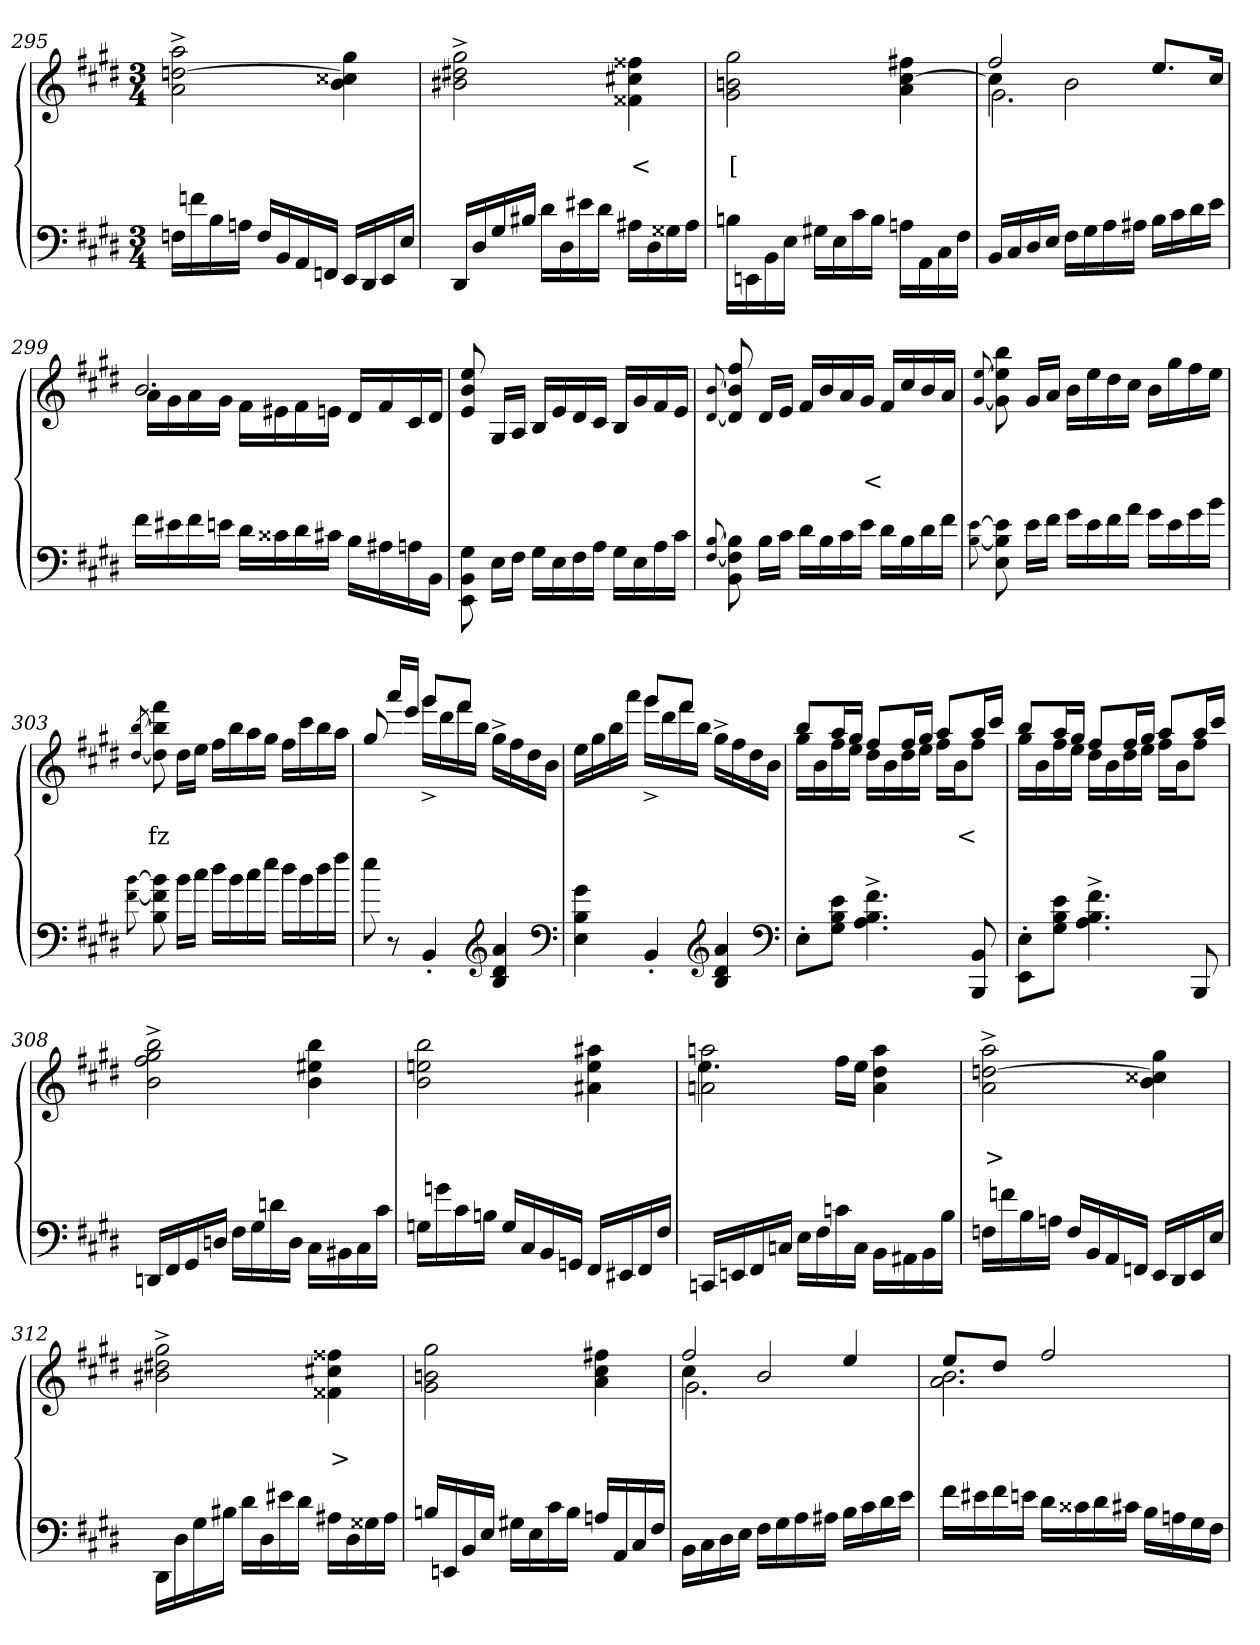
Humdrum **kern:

**kern	**kern	**text	**text
*part2	*part1	*part1	*part1
*staff2	*staff1	*staff1	*staff1
*clefF4	*clefG2	*	*
*k[f#c#g#d#]	*k[f#c#g#d#]	*	*
*M3/4	*M3/4	*	*
=295	=295	=295	=295
16FnLL	2aa^> [2ddn^> 2a^>	.	.
16fn	.	.	.
16B	.	.	.
16AnJJ	.	.	.
16F/LL	.	.	.
16BB	.	.	.
16AA	.	.	.
16FFnJJ	.	.	.
16EE/LL	4gg# 4cc##X] 4b	.	.
16DD#	.	.	.
16EE	.	.	.
16EJJ	.	.	.
=296	=296	=296	=296
16DD#LL	2gg#^> 2dd#X^> 2b#X^>	.	.
16D#	.	.	.
16G#	.	.	.
16B#XJJ	.	.	.
16d#LL	.	.	.
16D#	.	.	.
16e#X	.	.	.
16d#JJ	.	.	.
16A#XLL	4ff##X 4cc#X 4f##X	.	<
16D#	.	.	.
16G##X	.	.	.
16A#JJ	.	.	.
=297	=297	=297	=297
16Bn\LL	2gg# 2bn 2g#	.	[
16EEn	.	.	.
16BB	.	.	.
16EJJ	.	.	.
16G#XLL	.	.	.
16E	.	.	.
16c#	.	.	.
16BJJ	.	.	.
16AnLL	4ff#X [4cc# 4a	.	.
16AA	.	.	.
16C#	.	.	.
16F#JJ	.	.	.
=298	=298	=298	=298
*	*^	*	*
*	*	*^	*	*
16BB/LL	2ff#	4cc#]	2.g#\	.	.
16C#	.	.	.	.	.
16D#	.	.	.	.	.
16EJJ	.	.	.	.	.
16F#LL	.	2b	.	.	.
16G#	.	.	.	.	.
16A	.	.	.	.	.
16A#XJJ	.	.	.	.	.
16BLL	8.eeL	.	.	.	.
16c#	.	.	.	.	.
16d#	.	.	.	.	.
16eJJ	16cc#Jk	.	.	.	.
*	*	*v	*v	*	*
=299	=299	=299	=299	=299
16f#LL	2.b	16aLL	.	.
16e#X	.	16g#	.	.
16f#	.	16a	.	.
16enJJ	.	16g#JJ	.	.
16d#LL	.	16f#LL	.	.
16c##X	.	16e#X	.	.
16d#	.	16f#	.	.
16c#XJJ	.	16enJJ	.	.
16BLL	.	16d#/LL	.	.
16A#X	.	16f#	.	.
16An	.	16c#	.	.
16BBJJ	.	16d#JJ	.	.
*	*v	*v	*	*
=300	=300	=300	=300
8G# 8BB 8EE\	8ee 8b 8e	.	.
16ELL	16G#LL	.	.
16F#JJ	16AJJ	.	.
16G#LL	16BLL	.	.
16E	16e	.	.
16F#	16d#	.	.
16AJJ	16c#JJ	.	.
16G#LL	16BLL	.	.
16E	16g#	.	.
16A	16f#	.	.
16c#JJ	16eJJ	.	.
=301	=301	=301	=301
[8qqB [8qqF#/	[8qqb [8qqd#/	.	.
8B] 8F#] 8BB	8ff# 8b] 8d#]	.	.
16BLL	16d#LL	.	.
16c#JJ	16eJJ	.	.
16d#LL	16f#LL	.	.
16B	16b	.	.
16c#	16a	.	.
16eJJ	16g#JJ	.	<
16d#LL	16f#LL	.	.
16B	16cc#	.	.
16d#	16b	.	.
16f#JJ	16aJJ	.	.
=302	=302	=302	=302
[8qqe [8qqB\	[8qqee [8qqg#/	.	.
8e] 8B] 8E	8bb 8ee] 8g#]	.	.
16eLL	16g#LL	.	.
16f#JJ	16aJJ	.	.
16g#LL	16bLL	.	.
16e	16ee	.	.
16f#	16dd#	.	.
16aJJ	16cc#JJ	.	.
16g#LL	16bLL	.	.
16e	16gg#	.	.
16g#	16ff#	.	.
16bJJ	16eeJJ	.	.
=303	=303	=303	=303
[8qqb [8qqf#\	[8qbb [8qdd#/	.	.
8b] 8f#] 8B	8fff# 8bb] 8dd#]	.	fz
16bLL	16dd#LL	.	.
16cc#JJ	16eeJJ	.	.
16dd#LL	16ff#LL	.	.
16b	16bb	.	.
16cc#	16aa	.	.
16eeJJ	16gg#JJ	.	.
16dd#LL	16ff#LL	.	.
16b	16ccc#	.	.
16dd#	16bb	.	.
16ff#JJ	16aaJJ	.	.
=304	=304	=304	=304
*	*^	*	*
8ee\	4ryy	8gg#/	.	.
8r	.	16aaa/LL	.	.
.	.	16eeeJJ	.	.
4BB'>	8ggg#L	16ggg#^>LL	.	.
.	.	16ddd#	.	.
.	8fff#J	16fff#	.	.
.	.	16bbJJ	.	.
*clefG2	*	*	*	*
4a 4d# 4B	4ryy	16gg#^>LL	.	.
.	.	16ff#	.	.
.	.	16dd#	.	.
.	.	16bJJ	.	.
*clefF4	*	*	*	*
=305	=305	=305	=305	=305
4g# 4B 4E	4ryy	16eeLL	.	.
.	.	16gg#	.	.
.	.	16bb	.	.
.	.	16aaaJJ	.	.
4BB'>	8ggg#L	16ggg#^>LL	.	.
.	.	16ddd#	.	.
.	8fff#J	16fff#	.	.
.	.	16bbJJ	.	.
*clefG2	*	*	*	*
4a 4d# 4B	4ryy	16gg#^>LL	.	.
.	.	16ff#	.	.
.	.	16dd#	.	.
.	.	16bJJ	.	.
*clefF4	*	*	*	*
=306	=306	=306	=306	=306
8E'>L	8bbL	16gg#LL	.	.
.	.	16b	.	.
8e 8B 8G#J	16aaL	16ff#	.	.
.	16gg#JJ	16eeJJ	.	.
4.f#^> 4.B^> 4.A^>	8ff#L	16dd#LL	.	.
.	.	16b	.	.
.	16ff#L	16dd#	.	.
.	16gg#JJ	16eeJJ	.	.
.	8aaL	16ff#LL	.	.
.	.	16bJ	.	<
8BB 8BBB	16aaL	8ff#J	.	.
.	16ccc#JJ	.	.	.
=307	=307	=307	=307	=307
8E'> 8EE'>L	8bbL	16gg#LL	.	.
.	.	16b	.	.
8e 8B 8G#J	16aaL	16ff#	.	.
.	16gg#JJ	16eeJJ	.	.
4.f#^> 4.B^> 4.A^>	8ff#L	16dd#LL	.	.
.	.	16b	.	.
.	16ff#L	16dd#	.	.
.	16gg#JJ	16eeJJ	.	.
.	8aaL	16ff#LL	.	.
.	.	16bJ	.	.
8BBB	16aaL	8ff#J	.	.
.	16ccc#JJ	.	.	.
*	*v	*v	*	*
=308	=308	=308	=308
16DDn/LL	2bb^> 2gg#^> 2ff#^> 2b^>	.	.
16FF#	.	.	.
16GG#	.	.	.
16DnJJ	.	.	.
16F#\LL	.	.	.
16G#	.	.	.
16dn	.	.	.
16DJJ	.	.	.
16C#\LL	4bb 4ee#X 4b	.	.
16BB#X	.	.	.
16C#	.	.	.
16c#JJ	.	.	.
=309	=309	=309	=309
16Gn\LL	2bb 2een 2b	.	.
16gn	.	.	.
16c#	.	.	.
16BnJJ	.	.	.
16G/LL	.	.	.
16C#	.	.	.
16BB	.	.	.
16GGnJJ	.	.	.
16FF#/LL	4aa#X 4ee 4a#X	.	.
16EE#X	.	.	.
16FF#	.	.	.
16F#JJ	.	.	.
=310	=310	=310	=310
*	*^	*	*
16CCn/LL	2aan 2an\	4.ee	.	.
16EEn	.	.	.	.
16FF#	.	.	.	.
16CnJJ	.	.	.	.
16ELL	.	.	.	.
16F#	.	.	.	.
16cn	.	16ff#LL	.	.
16CJJ	.	16eeJJ	.	.
16BB\LL	4aa 4dd# 4a	4ryy	.	.
16AA#X	.	.	.	.
16BB	.	.	.	.
16BJJ	.	.	.	.
*	*v	*v	*	*
=311	=311	=311	=311
16Fn\LL	2aa^> [2ddn^> 2a^>	.	>
16fn	.	.	.
16B	.	.	.
16AnJJ	.	.	.
16F/LL	.	.	.
16BB	.	.	.
16AA	.	.	.
16FFnJJ	.	.	.
16EE/LL	4gg# 4cc##X] 4b	.	.
16DD#	.	.	.
16EE	.	.	.
16EJJ	.	.	.
=312	=312	=312	=312
16DD#\LL	2gg#^> 2dd#X^> 2b#X^>	.	.
16D#	.	.	.
16G#	.	.	.
16B#XJJ	.	.	.
16d#\LL	.	.	.
16D#	.	.	.
16e#X	.	.	.
16d#JJ	.	.	.
16A#XLL	4ff##X 4cc#X 4f##X	.	>
16D#	.	.	.
16G##X	.	.	.
16A#JJ	.	.	.
=313	=313	=313	=313
16Bn/LL	2gg# 2bn 2g#	.	.
16EEn	.	.	.
16BB	.	.	.
16EJJ	.	.	.
16G#X\LL	.	.	.
16E	.	.	.
16c#	.	.	.
16BJJ	.	.	.
16An/LL	4ff#X 4cc# 4a	.	.
16AA	.	.	.
16C#	.	.	.
16F#JJ	.	.	.
=314	=314	=314	=314
*	*^	*	*
*	*	*^	*	*
16BB\LL	2ff#	4cc#	2.g#\	.	.
16C#	.	.	.	.	.
16D#	.	.	.	.	.
16EJJ	.	.	.	.	.
16F#\LL	.	2b/	.	.	.
16G#	.	.	.	.	.
16A	.	.	.	.	.
16A#XJJ	.	.	.	.	.
16B\LL	4ee	.	.	.	.
16c#	.	.	.	.	.
16d#	.	.	.	.	.
16eJJ	.	.	.	.	.
*	*	*v	*v	*	*
=315	=315	=315	=315	=315
16f#\LL	8eeL	2.b 2.a	.	.
16e#X	.	.	.	.
16f#	8dd#J	.	.	.
16enJJ	.	.	.	.
16d#\LL	2ff#	.	.	.
16c##X	.	.	.	.
16d#	.	.	.	.
16c#XJJ	.	.	.	.
16B\LL	.	.	.	.
16An	.	.	.	.
16G#	.	.	.	.
16F#JJ	.	.	.	.
*	*v	*v	*	*
=	=	=	=
*-	*-	*-	*-
